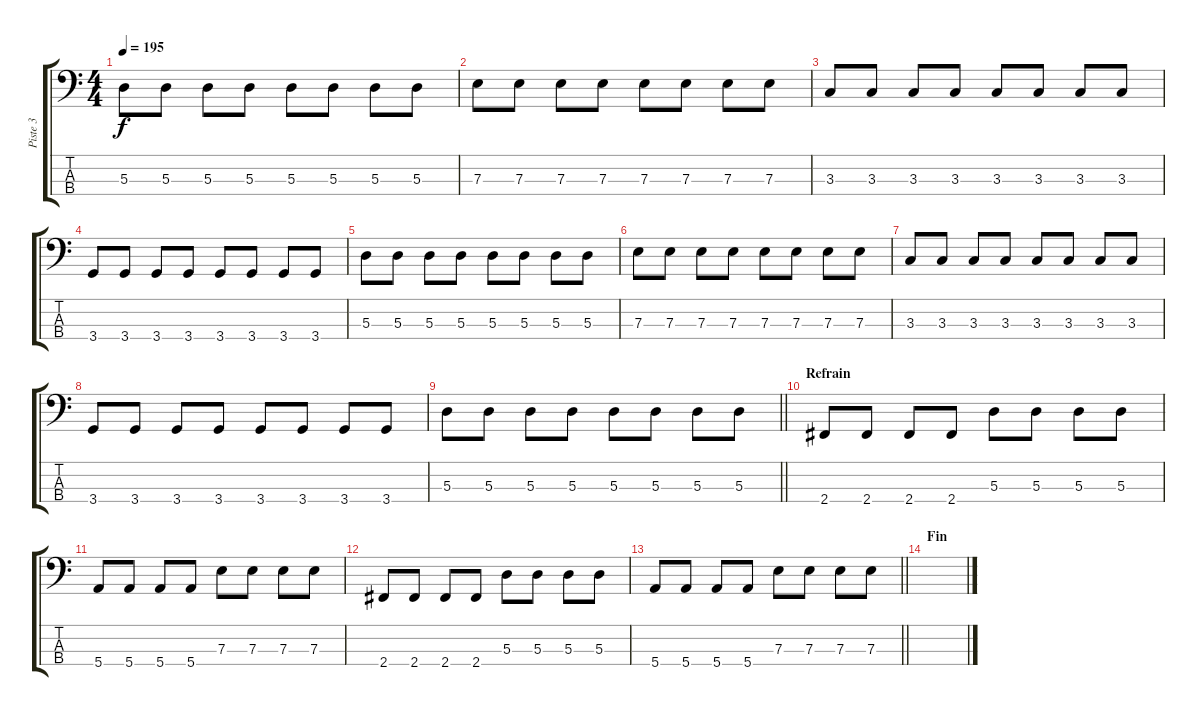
\track ("Piste 3" "Piste 3") {instrument electricbassfinger}
\staff {score tabs}
\tuning (G2 D2 A1 E1) {hide}
\ts (4 4)
\tempo 195
\clef f4
\ks c
5.3.8{dy f} 5.3.8 5.3.8 5.3.8 5.3.8 5.3.8 5.3.8 5.3.8 |
7.3.8 7.3.8 7.3.8 7.3.8 7.3.8 7.3.8 7.3.8 7.3.8 |
3.3.8 3.3.8 3.3.8 3.3.8 3.3.8 3.3.8 3.3.8 3.3.8 |
3.4.8 3.4.8 3.4.8 3.4.8 3.4.8 3.4.8 3.4.8 3.4.8 |
5.3.8 5.3.8 5.3.8 5.3.8 5.3.8 5.3.8 5.3.8 5.3.8 |
7.3.8 7.3.8 7.3.8 7.3.8 7.3.8 7.3.8 7.3.8 7.3.8 |
3.3.8 3.3.8 3.3.8 3.3.8 3.3.8 3.3.8 3.3.8 3.3.8 |
3.4.8 3.4.8 3.4.8 3.4.8 3.4.8 3.4.8 3.4.8 3.4.8 |
\barLineRight lightlight
5.3.8 5.3.8 5.3.8 5.3.8 5.3.8 5.3.8 5.3.8 5.3.8 |
\section ("" "Refrain")
2.4.8 2.4.8 2.4.8 2.4.8 5.3.8 5.3.8 5.3.8 5.3.8 |
5.4.8 5.4.8 5.4.8 5.4.8 7.3.8 7.3.8 7.3.8 7.3.8 |
2.4.8 2.4.8 2.4.8 2.4.8 5.3.8 5.3.8 5.3.8 5.3.8 |
\barLineRight lightlight
5.4.8 5.4.8 5.4.8 5.4.8 7.3.8 7.3.8 7.3.8 7.3.8 |
\section ("" "Fin")
